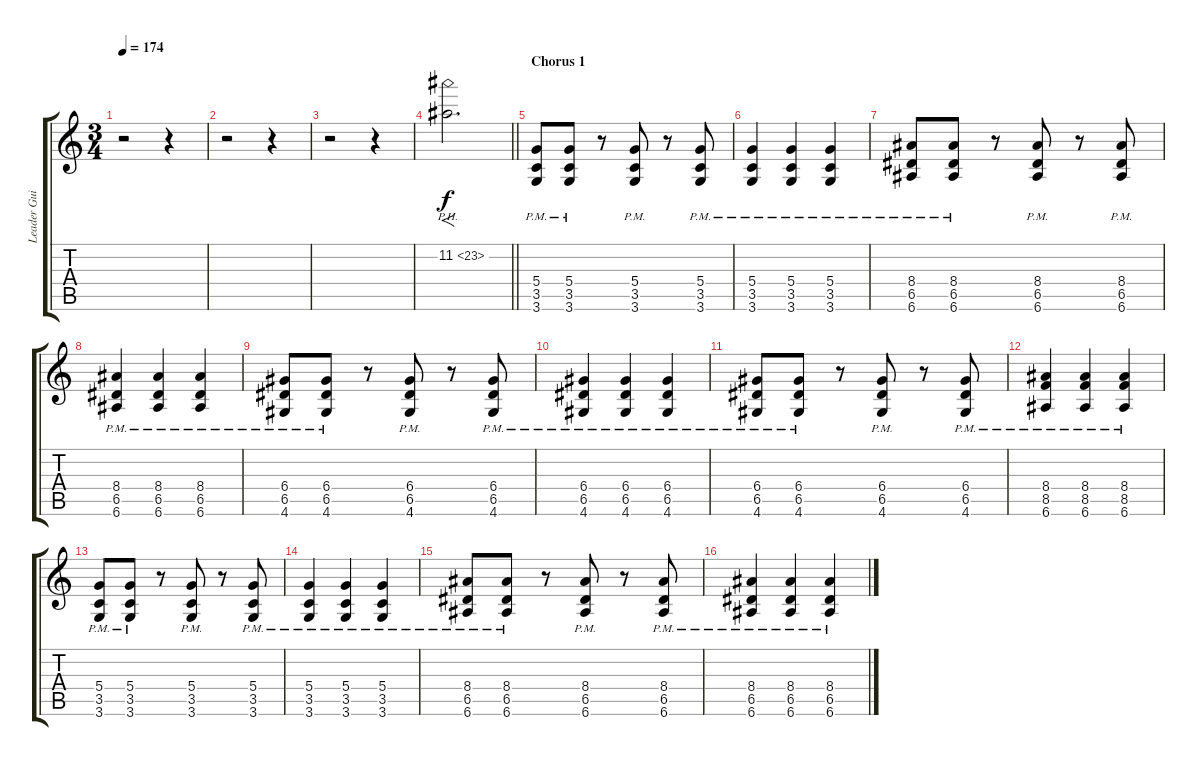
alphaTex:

\track ("Leader Guitar (Matthias Jabs)" "Leader Gui") {instrument distortionguitar}
\staff {score tabs}
\tuning (E4 B3 G3 D3 A2 E2) {hide}
\ts (3 4)
\tempo 174
\clef g2
\ks c
r.2{dy f} r.4 |
r.2 r.4 |
r.2 r.4 |
\barLineRight lightlight
11.2{ph 12}.2{f d} |
\section ("" "Chorus 1")
(5.4{pm} 3.5{pm} 3.6{pm}).8 (5.4{pm} 3.5{pm} 3.6{pm}).8 r.8 (5.4{pm} 3.5{pm} 3.6{pm}).8 r.8 (5.4{pm} 3.5{pm} 3.6{pm}).8 |
(5.4{pm} 3.5{pm} 3.6{pm}).4 (5.4{pm} 3.5{pm} 3.6{pm}).4 (5.4{pm} 3.5{pm} 3.6{pm}).4 |
(8.4{pm} 6.5{pm} 6.6{pm}).8 (8.4{pm} 6.5{pm} 6.6{pm}).8 r.8 (8.4{pm} 6.5{pm} 6.6{pm}).8 r.8 (8.4{pm} 6.5{pm} 6.6{pm}).8 |
(8.4{pm} 6.5{pm} 6.6{pm}).4 (8.4{pm} 6.5{pm} 6.6{pm}).4 (8.4{pm} 6.5{pm} 6.6{pm}).4 |
(6.4{pm} 6.5{pm} 4.6{pm}).8 (6.4{pm} 6.5{pm} 4.6{pm}).8 r.8 (6.4{pm} 6.5{pm} 4.6{pm}).8 r.8 (6.4{pm} 6.5{pm} 4.6{pm}).8 |
(6.4{pm} 6.5{pm} 4.6{pm}).4 (6.4{pm} 6.5{pm} 4.6{pm}).4 (6.4{pm} 6.5{pm} 4.6{pm}).4 |
(6.4{pm} 6.5{pm} 4.6{pm}).8 (6.4{pm} 6.5{pm} 4.6{pm}).8 r.8 (6.4{pm} 6.5{pm} 4.6{pm}).8 r.8 (6.4{pm} 6.5{pm} 4.6{pm}).8 |
(8.4{pm} 8.5{pm} 6.6{pm}).4 (8.4{pm} 8.5{pm} 6.6{pm}).4 (8.4{pm} 8.5{pm} 6.6{pm}).4 |
(5.4{pm} 3.5{pm} 3.6{pm}).8 (5.4{pm} 3.5{pm} 3.6{pm}).8 r.8 (5.4{pm} 3.5{pm} 3.6{pm}).8 r.8 (5.4{pm} 3.5{pm} 3.6{pm}).8 |
(5.4{pm} 3.5{pm} 3.6{pm}).4 (5.4{pm} 3.5{pm} 3.6{pm}).4 (5.4{pm} 3.5{pm} 3.6{pm}).4 |
(8.4{pm} 6.5{pm} 6.6{pm}).8 (8.4{pm} 6.5{pm} 6.6{pm}).8 r.8 (8.4{pm} 6.5{pm} 6.6{pm}).8 r.8 (8.4{pm} 6.5{pm} 6.6{pm}).8 |
(8.4{pm} 6.5{pm} 6.6{pm}).4 (8.4{pm} 6.5{pm} 6.6{pm}).4 (8.4{pm} 6.5{pm} 6.6{pm}).4
